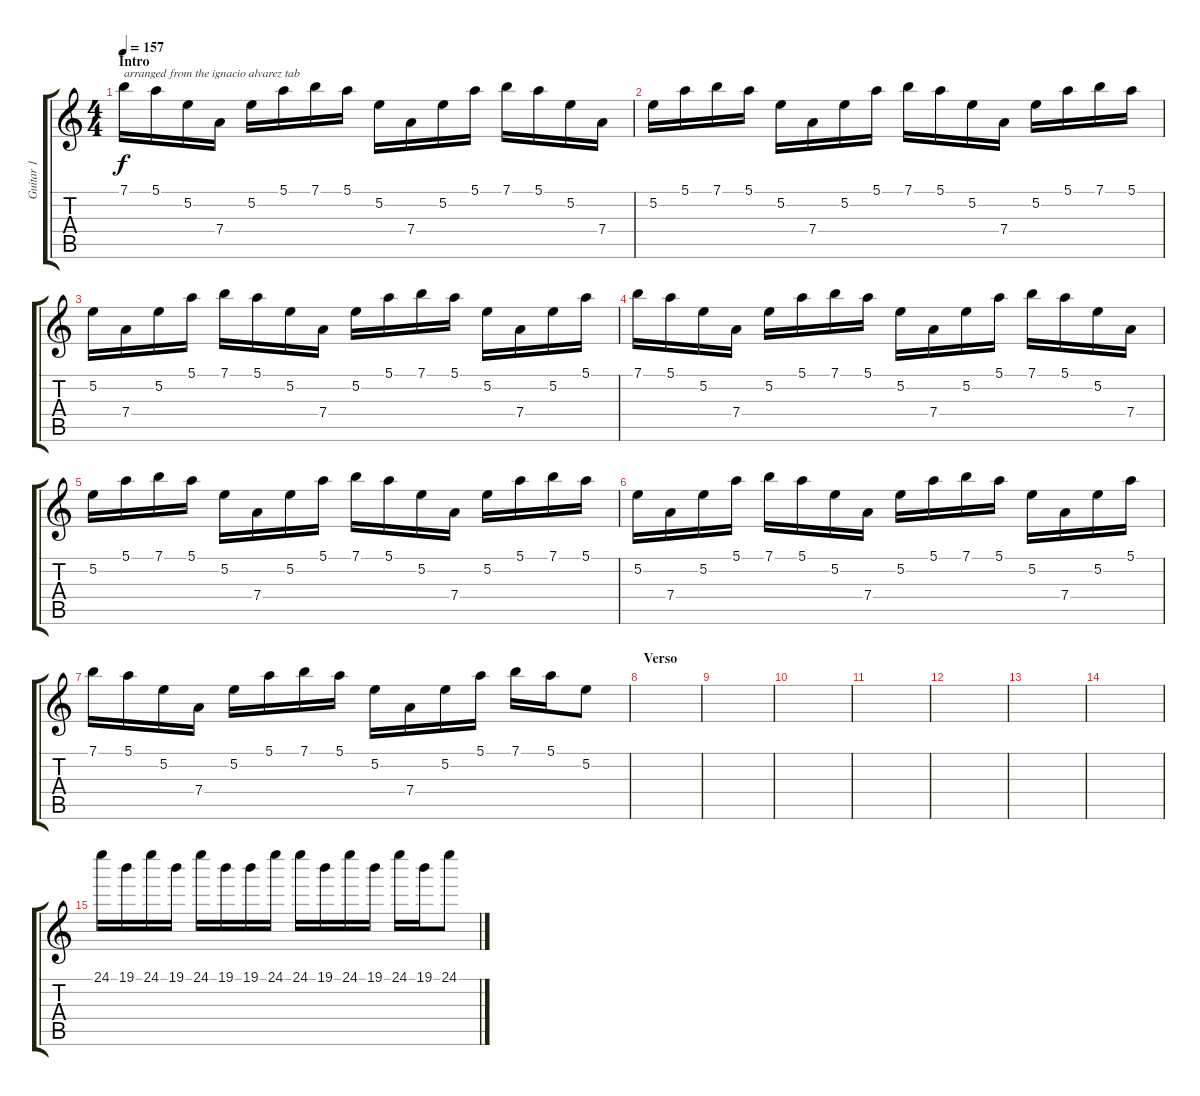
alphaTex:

\track ("Guitar 1" "Guitar 1") {instrument overdrivenguitar}
\staff {score tabs}
\tuning (E4 B3 G3 D3 A2 E2) {hide}
\ts (4 4)
\section ("" "Intro")
\tempo 157
\clef g2
\ks c
7.1.16{txt "arranged from the ignacio alvarez tab" dy f instrument overdrivenguitar} 5.1.16 5.2.16 7.4.16 5.2.16 5.1.16 7.1.16 5.1.16 5.2.16 7.4.16 5.2.16 5.1.16 7.1.16 5.1.16 5.2.16 7.4.16 |
5.2.16 5.1.16 7.1.16 5.1.16 5.2.16 7.4.16 5.2.16 5.1.16 7.1.16 5.1.16 5.2.16 7.4.16 5.2.16 5.1.16 7.1.16 5.1.16 |
5.2.16 7.4.16 5.2.16 5.1.16 7.1.16 5.1.16 5.2.16 7.4.16 5.2.16 5.1.16 7.1.16 5.1.16 5.2.16 7.4.16 5.2.16 5.1.16 |
7.1.16 5.1.16 5.2.16 7.4.16 5.2.16 5.1.16 7.1.16 5.1.16 5.2.16 7.4.16 5.2.16 5.1.16 7.1.16 5.1.16 5.2.16 7.4.16 |
5.2.16 5.1.16 7.1.16 5.1.16 5.2.16 7.4.16 5.2.16 5.1.16 7.1.16 5.1.16 5.2.16 7.4.16 5.2.16 5.1.16 7.1.16 5.1.16 |
5.2.16 7.4.16 5.2.16 5.1.16 7.1.16 5.1.16 5.2.16 7.4.16 5.2.16 5.1.16 7.1.16 5.1.16 5.2.16 7.4.16 5.2.16 5.1.16 |
7.1.16 5.1.16 5.2.16 7.4.16 5.2.16 5.1.16 7.1.16 5.1.16 5.2.16 7.4.16 5.2.16 5.1.16 7.1.16 5.1.16 5.2.8 |
\section ("" "Verso")
|
|
|
|
|
|
|
24.1.16 19.1.16 24.1.16 19.1.16 24.1.16 19.1.16 19.1.16 24.1.16 24.1.16 19.1.16 24.1.16 19.1.16 24.1.16 19.1.16 24.1.8
